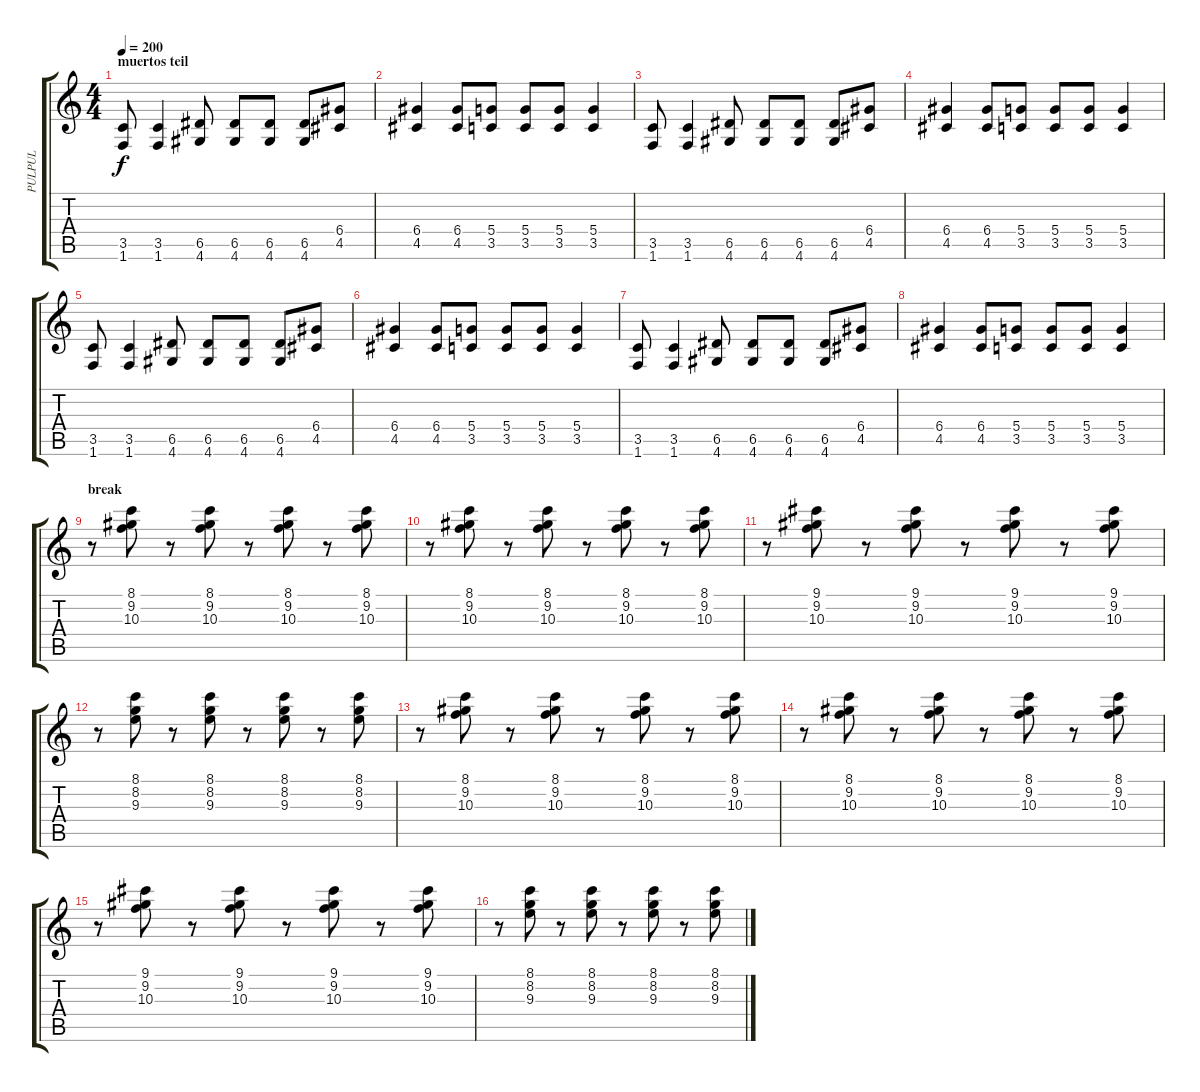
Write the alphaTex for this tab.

\track ("PULPUL" "PULPUL") {instrument electricguitarclean}
\staff {score tabs}
\tuning (E4 B3 G3 D3 A2 E2) {hide}
\ts (4 4)
\section ("" "muertos teil")
\tempo 200
\clef g2
\ks c
(3.5 1.6).8{dy f volume 12 instrument distortionguitar} (3.5 1.6).4 (6.5 4.6).8 (6.5 4.6).8 (6.5 4.6).8 (6.5 4.6).8 (6.4 4.5).8 |
(6.4 4.5).4 (6.4 4.5).8 (5.4 3.5).8 (5.4 3.5).8 (5.4 3.5).8 (5.4 3.5).4 |
(3.5 1.6).8 (3.5 1.6).4 (6.5 4.6).8 (6.5 4.6).8 (6.5 4.6).8 (6.5 4.6).8 (6.4 4.5).8 |
(6.4 4.5).4 (6.4 4.5).8 (5.4 3.5).8 (5.4 3.5).8 (5.4 3.5).8 (5.4 3.5).4 |
(3.5 1.6).8 (3.5 1.6).4 (6.5 4.6).8 (6.5 4.6).8 (6.5 4.6).8 (6.5 4.6).8 (6.4 4.5).8 |
(6.4 4.5).4 (6.4 4.5).8 (5.4 3.5).8 (5.4 3.5).8 (5.4 3.5).8 (5.4 3.5).4 |
(3.5 1.6).8 (3.5 1.6).4 (6.5 4.6).8 (6.5 4.6).8 (6.5 4.6).8 (6.5 4.6).8 (6.4 4.5).8 |
(6.4 4.5).4 (6.4 4.5).8 (5.4 3.5).8 (5.4 3.5).8 (5.4 3.5).8 (5.4 3.5).4 |
\section ("" "break")
r.8{volume 16 instrument electricguitarclean} (8.1 9.2 10.3).8 r.8 (8.1 9.2 10.3).8 r.8 (8.1 9.2 10.3).8 r.8 (8.1 9.2 10.3).8 |
r.8 (8.1 9.2 10.3).8 r.8 (8.1 9.2 10.3).8 r.8 (8.1 9.2 10.3).8 r.8 (8.1 9.2 10.3).8 |
r.8 (9.1 9.2 10.3).8 r.8 (9.1 9.2 10.3).8 r.8 (9.1 9.2 10.3).8 r.8 (9.1 9.2 10.3).8 |
r.8 (8.1 8.2 9.3).8 r.8 (8.1 8.2 9.3).8 r.8 (8.1 8.2 9.3).8 r.8 (8.1 8.2 9.3).8 |
r.8 (8.1 9.2 10.3).8 r.8 (8.1 9.2 10.3).8 r.8 (8.1 9.2 10.3).8 r.8 (8.1 9.2 10.3).8 |
r.8 (8.1 9.2 10.3).8 r.8 (8.1 9.2 10.3).8 r.8 (8.1 9.2 10.3).8 r.8 (8.1 9.2 10.3).8 |
r.8 (9.1 9.2 10.3).8 r.8 (9.1 9.2 10.3).8 r.8 (9.1 9.2 10.3).8 r.8 (9.1 9.2 10.3).8 |
r.8 (8.1 8.2 9.3).8 r.8 (8.1 8.2 9.3).8 r.8 (8.1 8.2 9.3).8 r.8 (8.1 8.2 9.3).8
